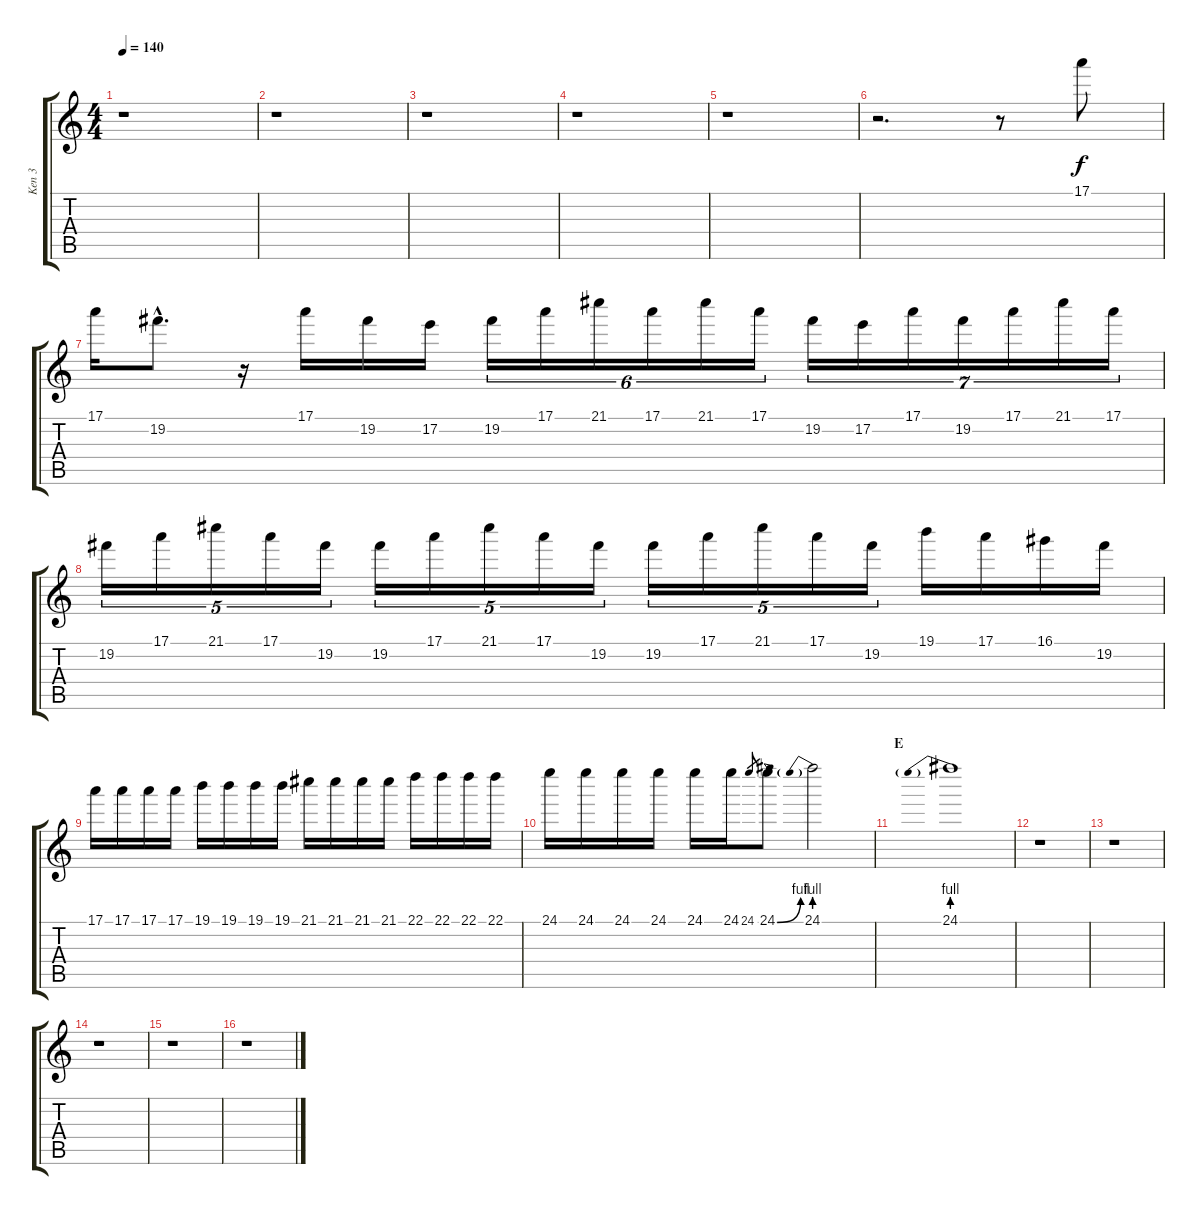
\track ("Ken 3" "Ken 3") {instrument distortionguitar}
\staff {score tabs}
\tuning (E4 B3 G3 D3 A2 E2) {hide}
\ts (4 4)
\tempo 140
\clef g2
\ks c
r.1{dy f} |
r.1 |
r.1 |
r.1 |
r.1 |
r.2{d} r.8 17.1.8{instrument distortionguitar} |
17.1.16 19.2{hac}.8{d} r.16 17.1.16 19.2.16 17.2.16 19.2.16{tu (6 4)} 17.1.16{tu (6 4)} 21.1.16{tu (6 4)} 17.1.16{tu (6 4)} 21.1.16{tu (6 4)} 17.1.16{tu (6 4)} 19.2.16{tu (7 4)} 17.2.16{tu (7 4)} 17.1.16{tu (7 4)} 19.2.16{tu (7 4)} 17.1.16{tu (7 4)} 21.1.16{tu (7 4)} 17.1.16{tu (7 4)} |
19.2.16{tu (5 4)} 17.1.16{tu (5 4)} 21.1.16{tu (5 4)} 17.1.16{tu (5 4)} 19.2.16{tu (5 4)} 19.2.16{tu (5 4)} 17.1.16{tu (5 4)} 21.1.16{tu (5 4)} 17.1.16{tu (5 4)} 19.2.16{tu (5 4)} 19.2.16{tu (5 4)} 17.1.16{tu (5 4)} 21.1.16{tu (5 4)} 17.1.16{tu (5 4)} 19.2.16{tu (5 4)} 19.1.16 17.1.16 16.1.16 19.2.16 |
17.1.16 17.1.16 17.1.16 17.1.16 19.1.16 19.1.16 19.1.16 19.1.16 21.1.16 21.1.16 21.1.16 21.1.16 22.1.16 22.1.16 22.1.16 22.1.16 |
24.1.16 24.1.16 24.1.16 24.1.16 24.1.16 24.1.16 24.1.8{gr} 24.1{be (bend 0 0 60 4)}.8 24.1{be (prebend 0 4 60 4)}.2 |
\section ("" "E")
24.1{be (prebend 0 4 60 4)}.1 |
r.1 |
r.1 |
r.1 |
r.1 |
r.1
